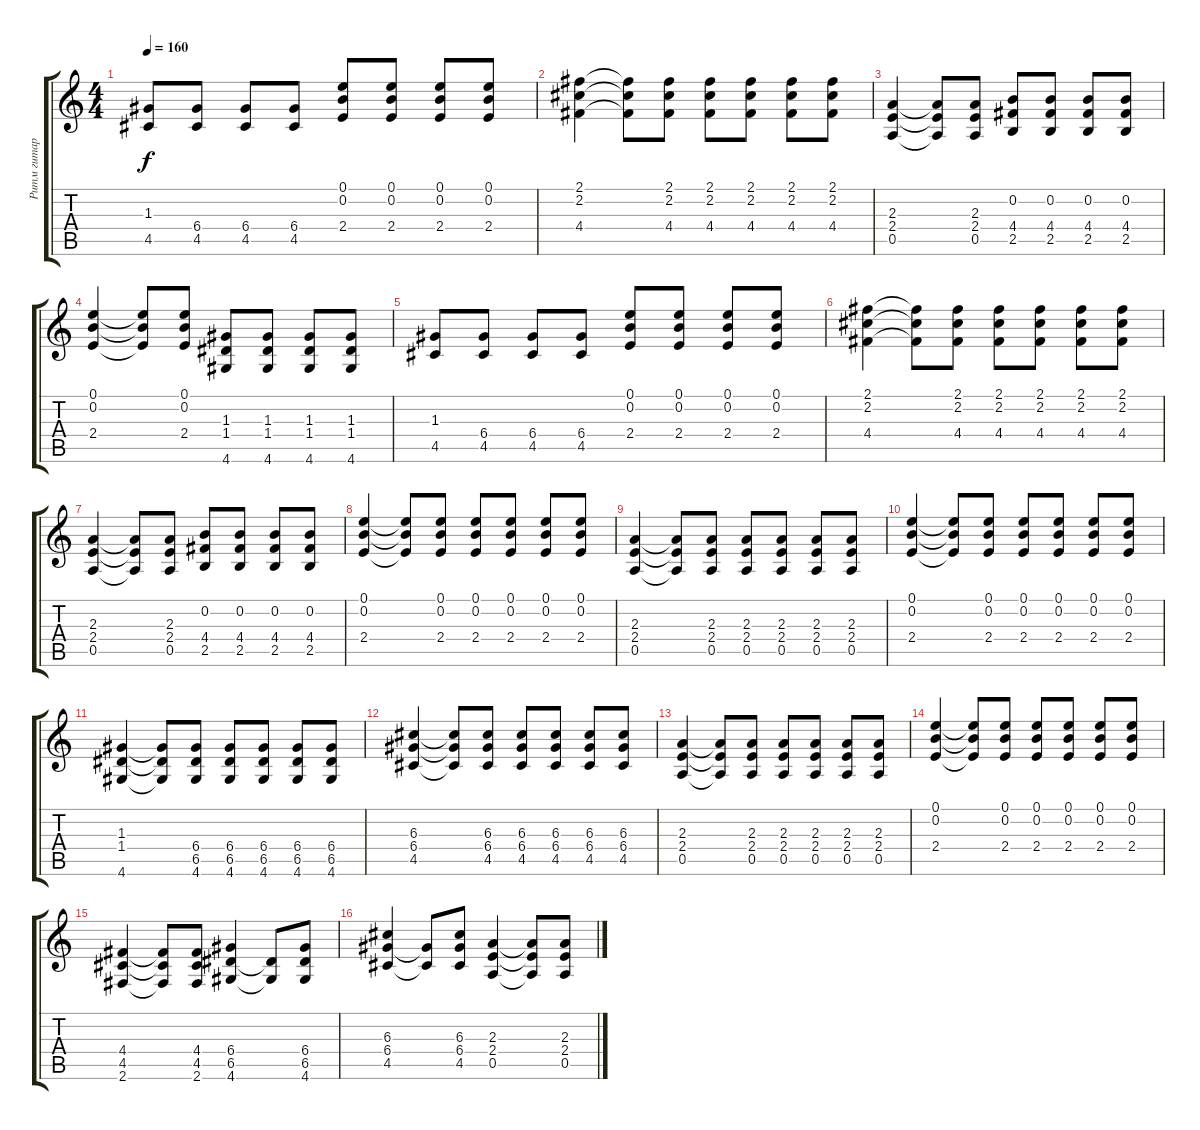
\track ("Ритм гитара" "Ритм гитар") {instrument overdrivenguitar}
\staff {score tabs}
\tuning (E4 B3 G3 D3 A2 E2) {hide}
\ts (4 4)
\tempo 160
\clef g2
\ks c
(1.3 4.5).8{dy f} (6.4 4.5).8 (6.4 4.5).8 (6.4 4.5).8 (0.1 0.2 2.4).8 (0.1 0.2 2.4).8 (0.1 0.2 2.4).8 (0.1 0.2 2.4).8 |
(2.1 2.2 4.4).4 (2.1{t} 2.2{t} 4.4{t}).8 (2.1 2.2 4.4).8 (2.1 2.2 4.4).8 (2.1 2.2 4.4).8 (2.1 2.2 4.4).8 (2.1 2.2 4.4).8 |
(2.3 2.4 0.5).4 (2.3{t} 2.4{t} 0.5{t}).8 (2.3 2.4 0.5).8 (0.2 4.4 2.5).8 (0.2 4.4 2.5).8 (0.2 4.4 2.5).8 (0.2 4.4 2.5).8 |
(0.1 0.2 2.4).4 (0.1{t} 0.2{t} 2.4{t}).8 (0.1 0.2 2.4).8 (1.3 1.4 4.6).8 (1.3 1.4 4.6).8 (1.3 1.4 4.6).8 (1.3 1.4 4.6).8 |
(1.3 4.5).8 (6.4 4.5).8 (6.4 4.5).8 (6.4 4.5).8 (0.1 0.2 2.4).8 (0.1 0.2 2.4).8 (0.1 0.2 2.4).8 (0.1 0.2 2.4).8 |
(2.1 2.2 4.4).4 (2.1{t} 2.2{t} 4.4{t}).8 (2.1 2.2 4.4).8 (2.1 2.2 4.4).8 (2.1 2.2 4.4).8 (2.1 2.2 4.4).8 (2.1 2.2 4.4).8 |
(2.3 2.4 0.5).4 (2.3{t} 2.4{t} 0.5{t}).8 (2.3 2.4 0.5).8 (0.2 4.4 2.5).8 (0.2 4.4 2.5).8 (0.2 4.4 2.5).8 (0.2 4.4 2.5).8 |
(0.1 0.2 2.4).4 (0.1{t} 0.2{t} 2.4{t}).8 (0.1 0.2 2.4).8 (0.1 0.2 2.4).8 (0.1 0.2 2.4).8 (0.1 0.2 2.4).8 (0.1 0.2 2.4).8 |
(2.3 2.4 0.5).4 (2.3{t} 2.4{t} 0.5{t}).8 (2.3 2.4 0.5).8 (2.3 2.4 0.5).8 (2.3 2.4 0.5).8 (2.3 2.4 0.5).8 (2.3 2.4 0.5).8 |
(0.1 0.2 2.4).4 (0.1{t} 0.2{t} 2.4{t}).8 (0.1 0.2 2.4).8 (0.1 0.2 2.4).8 (0.1 0.2 2.4).8 (0.1 0.2 2.4).8 (0.1 0.2 2.4).8 |
(1.3 1.4 4.6).4 (1.3{t} 1.4{t} 4.6{t}).8 (6.4 6.5 4.6).8 (6.4 6.5 4.6).8 (6.4 6.5 4.6).8 (6.4 6.5 4.6).8 (6.4 6.5 4.6).8 |
(6.3 6.4 4.5).4 (6.3{t} 6.4{t} 4.5{t}).8 (6.3 6.4 4.5).8 (6.3 6.4 4.5).8 (6.3 6.4 4.5).8 (6.3 6.4 4.5).8 (6.3 6.4 4.5).8 |
(2.3 2.4 0.5).4 (2.3{t} 2.4{t} 0.5{t}).8 (2.3 2.4 0.5).8 (2.3 2.4 0.5).8 (2.3 2.4 0.5).8 (2.3 2.4 0.5).8 (2.3 2.4 0.5).8 |
(0.1 0.2 2.4).4 (0.1{t} 0.2{t} 2.4{t}).8 (0.1 0.2 2.4).8 (0.1 0.2 2.4).8 (0.1 0.2 2.4).8 (0.1 0.2 2.4).8 (0.1 0.2 2.4).8 |
(4.4 4.5 2.6).4 (4.4{t} 4.5{t} 2.6{t}).8 (4.4 4.5 2.6).8 (6.4 6.5 4.6).4 (6.5{t} 4.6{t}).8 (6.4 6.5 4.6).8 |
(6.3 6.4 4.5).4 (6.4{t} 4.5{t}).8 (6.3 6.4 4.5).8 (2.3 2.4 0.5).4 (2.3{t} 2.4{t} 0.5{t}).8 (2.3 2.4 0.5).8
